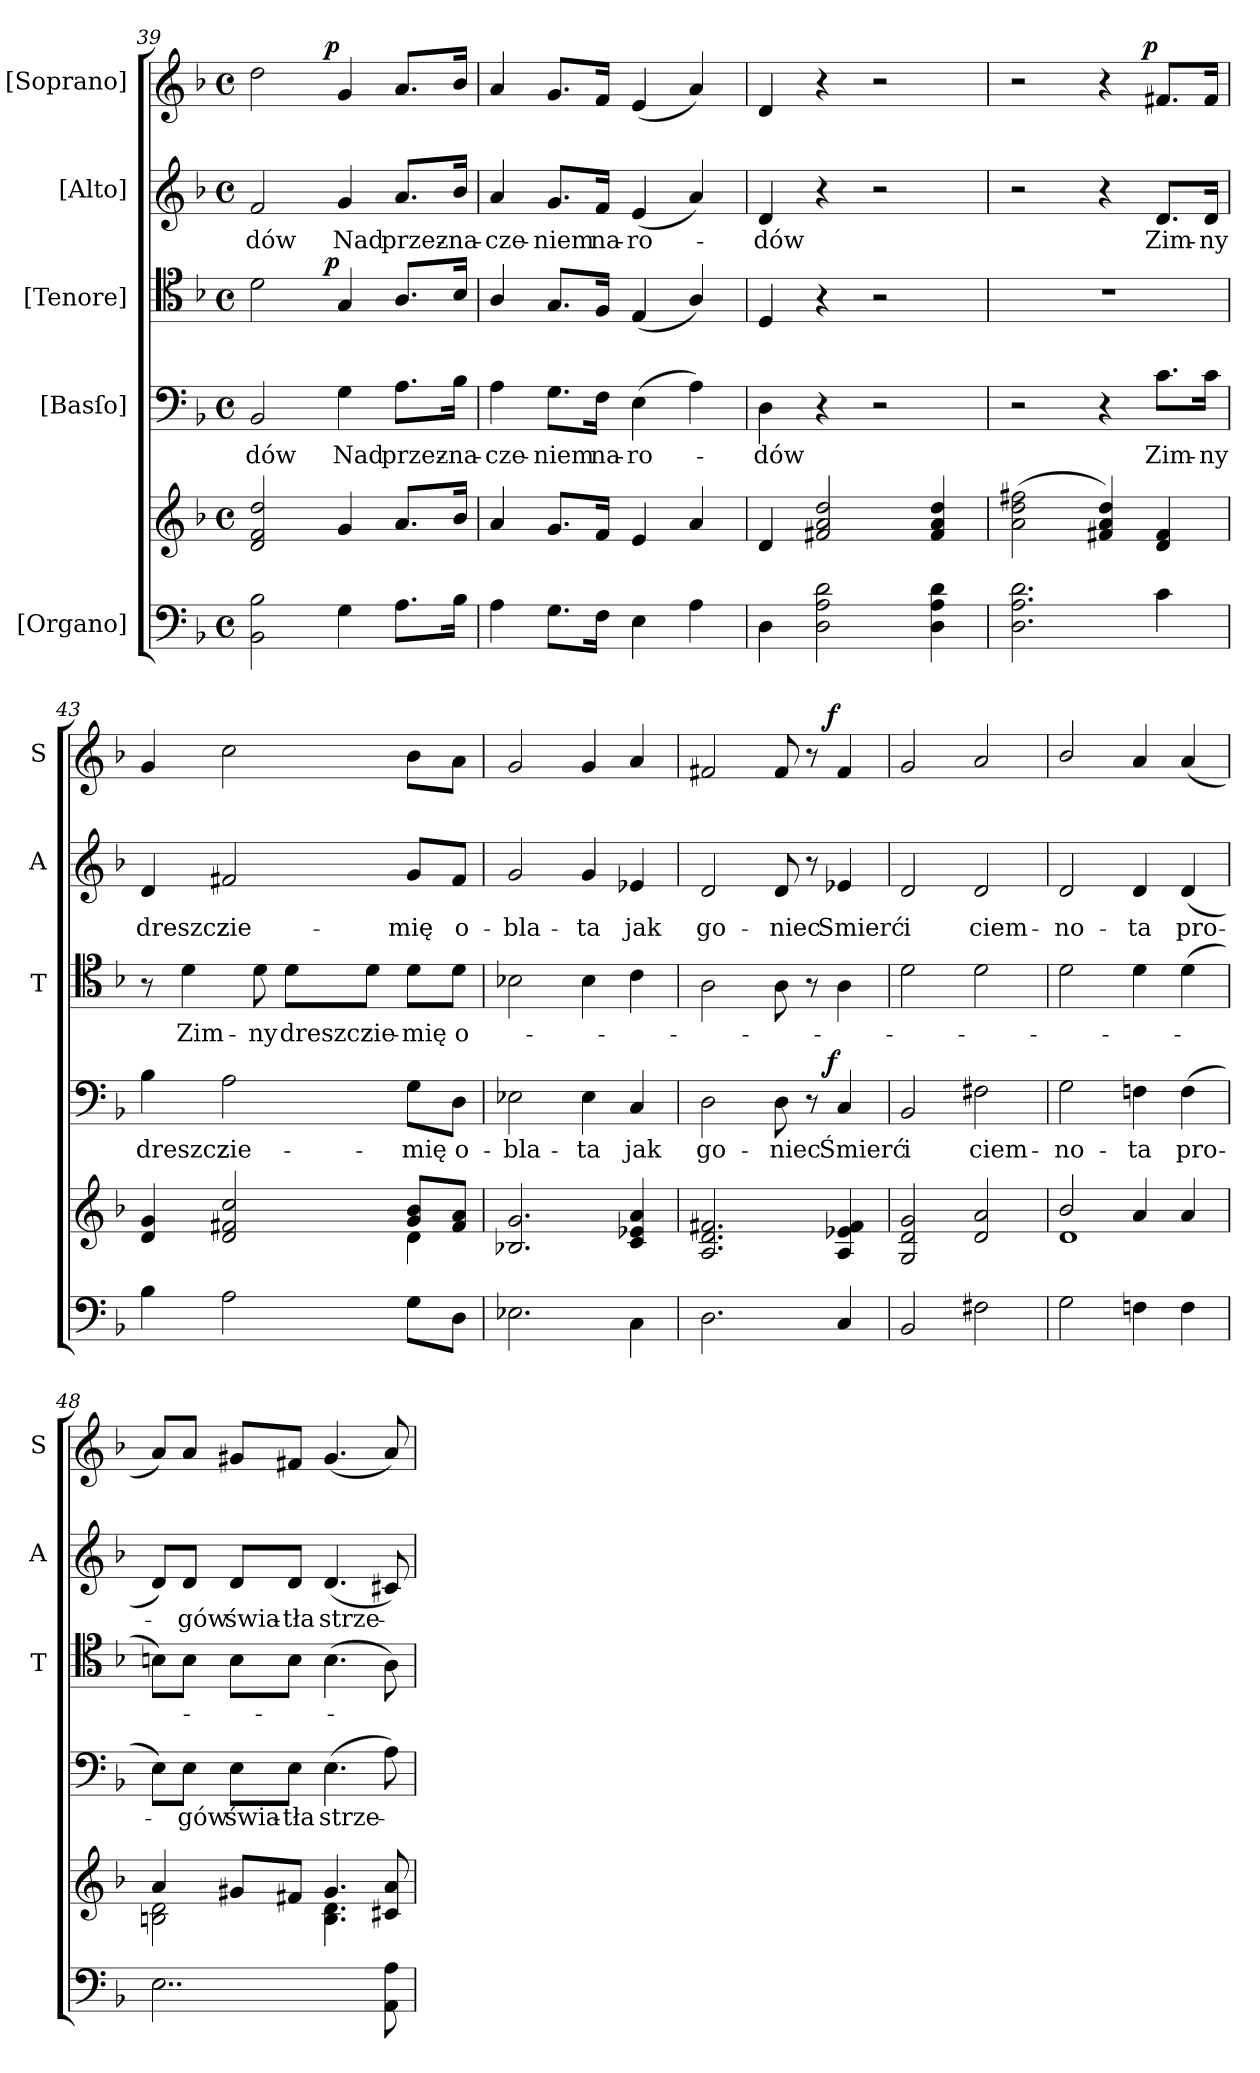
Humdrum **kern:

**kern	**kern	**kern	**text	**dynam	**kern	**text	**dynam	**kern	**text	**kern	**dynam
*part5	*part5	*part4	*part4	*part4	*part3	*part3	*part3	*part2	*part2	*part1	*part1
*staff6	*staff5	*staff4	*staff4	*staff4	*staff3	*staff3	*staff3	*staff2	*staff2	*staff1	*staff1
*I"[Organo]	*	*I"[Basſo]	*	*	*I"[Tenore]	*	*	*I"[Alto]	*	*I"[Soprano]	*
*	*	*	*	*	*I'T	*	*	*I'A	*	*I'S	*
*clefF4	*clefG2	*clefF4	*	*	*clefC4	*	*	*clefG2	*	*clefG2	*
*k[b-]	*k[b-]	*k[b-]	*	*	*k[b-]	*	*	*k[b-]	*	*k[b-]	*
*M4/4	*M4/4	*M4/4	*	*	*M4/4	*	*	*M4/4	*	*M4/4	*
*met(c)	*met(c)	*met(c)	*	*	*met(c)	*	*	*met(c)	*	*met(c)	*
=39	=39	=39	=39	=39	=39	=39	=39	=39	=39	=39	=39
2BB-\ 2B-\	2d/ 2f/ 2dd/	2BB-/	-dów	.	2d\	.	.	2f/	-dów	2dd\	.
!	!	!	!	!	!	!	!LO:DY:a:rj	!	!	!	!LO:DY:a:rj
4G\	4g/	4G\	Nad	.	4G/	.	p	4g/	Nad	4g/	p
8.A\L	8.a/L	8.A\L	przez-	.	8.A/L	.	.	8.a/L	przez-	8.a/L	.
16B-\Jk	16b-/Jk	16B-\Jk	-na-	.	16B-/Jk	.	.	16b-/Jk	-na-	16b-/Jk	.
=40	=40	=40	=40	=40	=40	=40	=40	=40	=40	=40	=40
4A\	4a/	4A\	-cze-	.	4A/	.	.	4a/	-cze-	4a/	.
8.G\L	8.g/L	8.G\L	-niem	.	8.G/L	.	.	8.g/L	-niem	8.g/L	.
16F\Jk	16f/Jk	16F\Jk	na-	.	16F/Jk	.	.	16f/Jk	na-	16f/Jk	.
4E\	4e/	(4E\	-ro-	.	(4E/	.	.	(4e/	-ro-	(4e/	.
4A\	4a/	4A\)	.	.	4A/)	.	.	4a/)	.	4a/)	.
=41	=41	=41	=41	=41	=41	=41	=41	=41	=41	=41	=41
4D\	4d/	4D\	-dów	.	4D/	.	.	4d/	-dów	4d/	.
2D\ 2A\ 2d\	2f#X/ 2a/ 2dd/	4r	.	.	4r	.	.	4r	.	4r	.
.	.	2r	.	.	2r	.	.	2r	.	2r	.
4D\ 4A\ 4d\	4f#/ 4a/ 4dd/	.	.	.	.	.	.	.	.	.	.
=42	=42	=42	=42	=42	=42	=42	=42	=42	=42	=42	=42
2.D\ 2.A\ 2.d\	(2a\ 2dd\ 2ff#X\	2r	.	.	1r	.	.	2r	.	2r	.
.	4f#X/ 4a/ 4dd/)	4r	.	.	.	.	.	4r	.	4r	.
!	!	!	!	!	!	!	!	!	!	!	!LO:DY:a:rj
4c\	4d/ 4f#/	8.c\L	Zim-	.	.	.	.	8.d/L	Zim-	8.f#X/L	p
.	.	16c\Jk	-ny	.	.	.	.	16d/Jk	-ny	16f#/Jk	.
=43	=43	=43	=43	=43	=43	=43	=43	=43	=43	=43	=43
*	*^	*	*	*	*	*	*	*	*	*	*
4B-\	4d/ 4g/	2ryy	4B-\	dreszcz	.	8r	.	.	4d/	dreszcz	4g/	.
.	.	.	.	.	.	4d\	Zim-	.	.	.	.	.
2A\	2d/ 2f#X/ 2cc/	.	2A\	zie-	.	.	.	.	2f#X/	zie-	2cc\	.
.	.	.	.	.	.	8d\	-ny	.	.	.	.	.
.	.	4ryy	.	.	.	8d\L	dreszcz	.	.	.	.	.
.	.	.	.	.	.	8d\J	zie-	.	.	.	.	.
8G\L	8g/ 8b-/L	4d\	8G\L	-mię	.	8d\L	-mię	.	8g/L	-mię	8b-\L	.
8D\J	8f#/ 8a/J	.	8D\J	o-	.	8d\J	o-	.	8f#/J	o-	8a\J	.
*	*v	*v	*	*	*	*	*	*	*	*	*	*
=44	=44	=44	=44	=44	=44	=44	=44	=44	=44	=44	=44
2.E-X\	2.B-X/ 2.g/	2E-X\	-bla-	.	2B-X\	.	.	2g/	-bla-	2g/	.
.	.	4E-\	-ta	.	4B-\	.	.	4g/	-ta	4g/	.
4C\	4c/ 4e-X/ 4a/	4C/	jak	.	4c\	.	.	4e-X/	jak	4a/	.
=45	=45	=45	=45	=45	=45	=45	=45	=45	=45	=45	=45
2.D\	2.A/ 2.d/ 2.f#X/	2D\	go-	.	2A\	.	.	2d/	go-	2f#X/	.
.	.	8D\	-niec	.	8A\	.	.	8d/	-niec	8f#/	.
.	.	8r	.	.	8r	.	.	8r	.	8r	.
!	!	!	!	!LO:DY:a:rj	!	!	!	!	!	!	!LO:DY:a:rj
4C/	4A/ 4e-X/ 4f#/	4C/	Śmierć	f	4A\	.	.	4e-X/	Smierć	4f#/	f
=46	=46	=46	=46	=46	=46	=46	=46	=46	=46	=46	=46
2BB-/	2G/ 2d/ 2g/	2BB-/	i	.	2d\	.	.	2d/	i	2g/	.
2F#X\	2d/ 2a/	2F#X\	ciem-	.	2d\	.	.	2d/	ciem-	2a/	.
=47	=47	=47	=47	=47	=47	=47	=47	=47	=47	=47	=47
*	*^	*	*	*	*	*	*	*	*	*	*
2G\	2b-/	1d	2G\	-no-	.	2d\	.	.	2d/	-no-	2b-/	.
4Fn\	4a/	.	4Fn\	-ta	.	4d\	.	.	4d/	-ta	4a/	.
4F\	4a/	.	(4F\	pro-	.	(4d\	.	.	(4d/	pro-	(>4a/	.
=48	=48	=48	=48	=48	=48	=48	=48	=48	=48	=48	=48	=48
2..E\	4a/	2Bn\ 2d\	8E\L)	.	.	8Bn\L)	.	.	8d/L)	.	8a/L)	.
.	.	.	8E\J	-gów	.	8B\J	.	.	8d/J	-gów	8a/J	.
.	8g#X/L	.	8E\L	świa-	.	8B\L	.	.	8d/L	świa-	8g#X/L	.
.	8f#X/J	.	8E\J	-tła	.	8B\J	.	.	8d/J	-tła	8f#X/J	.
.	4.g#/	4.B\ 4.d\	(4.E\	strze-	.	(4.B\	.	.	(4.d/	strze-	(4.g#/	.
8AA\ 8A\	8c#X/ 8a/	8ryy	8A\)	.	.	8A\)	.	.	8c#X/)	.	8a/)	.
*	*v	*v	*	*	*	*	*	*	*	*	*	*
=	=	=	=	=	=	=	=	=	=	=	=
*-	*-	*-	*-	*-	*-	*-	*-	*-	*-	*-	*-
